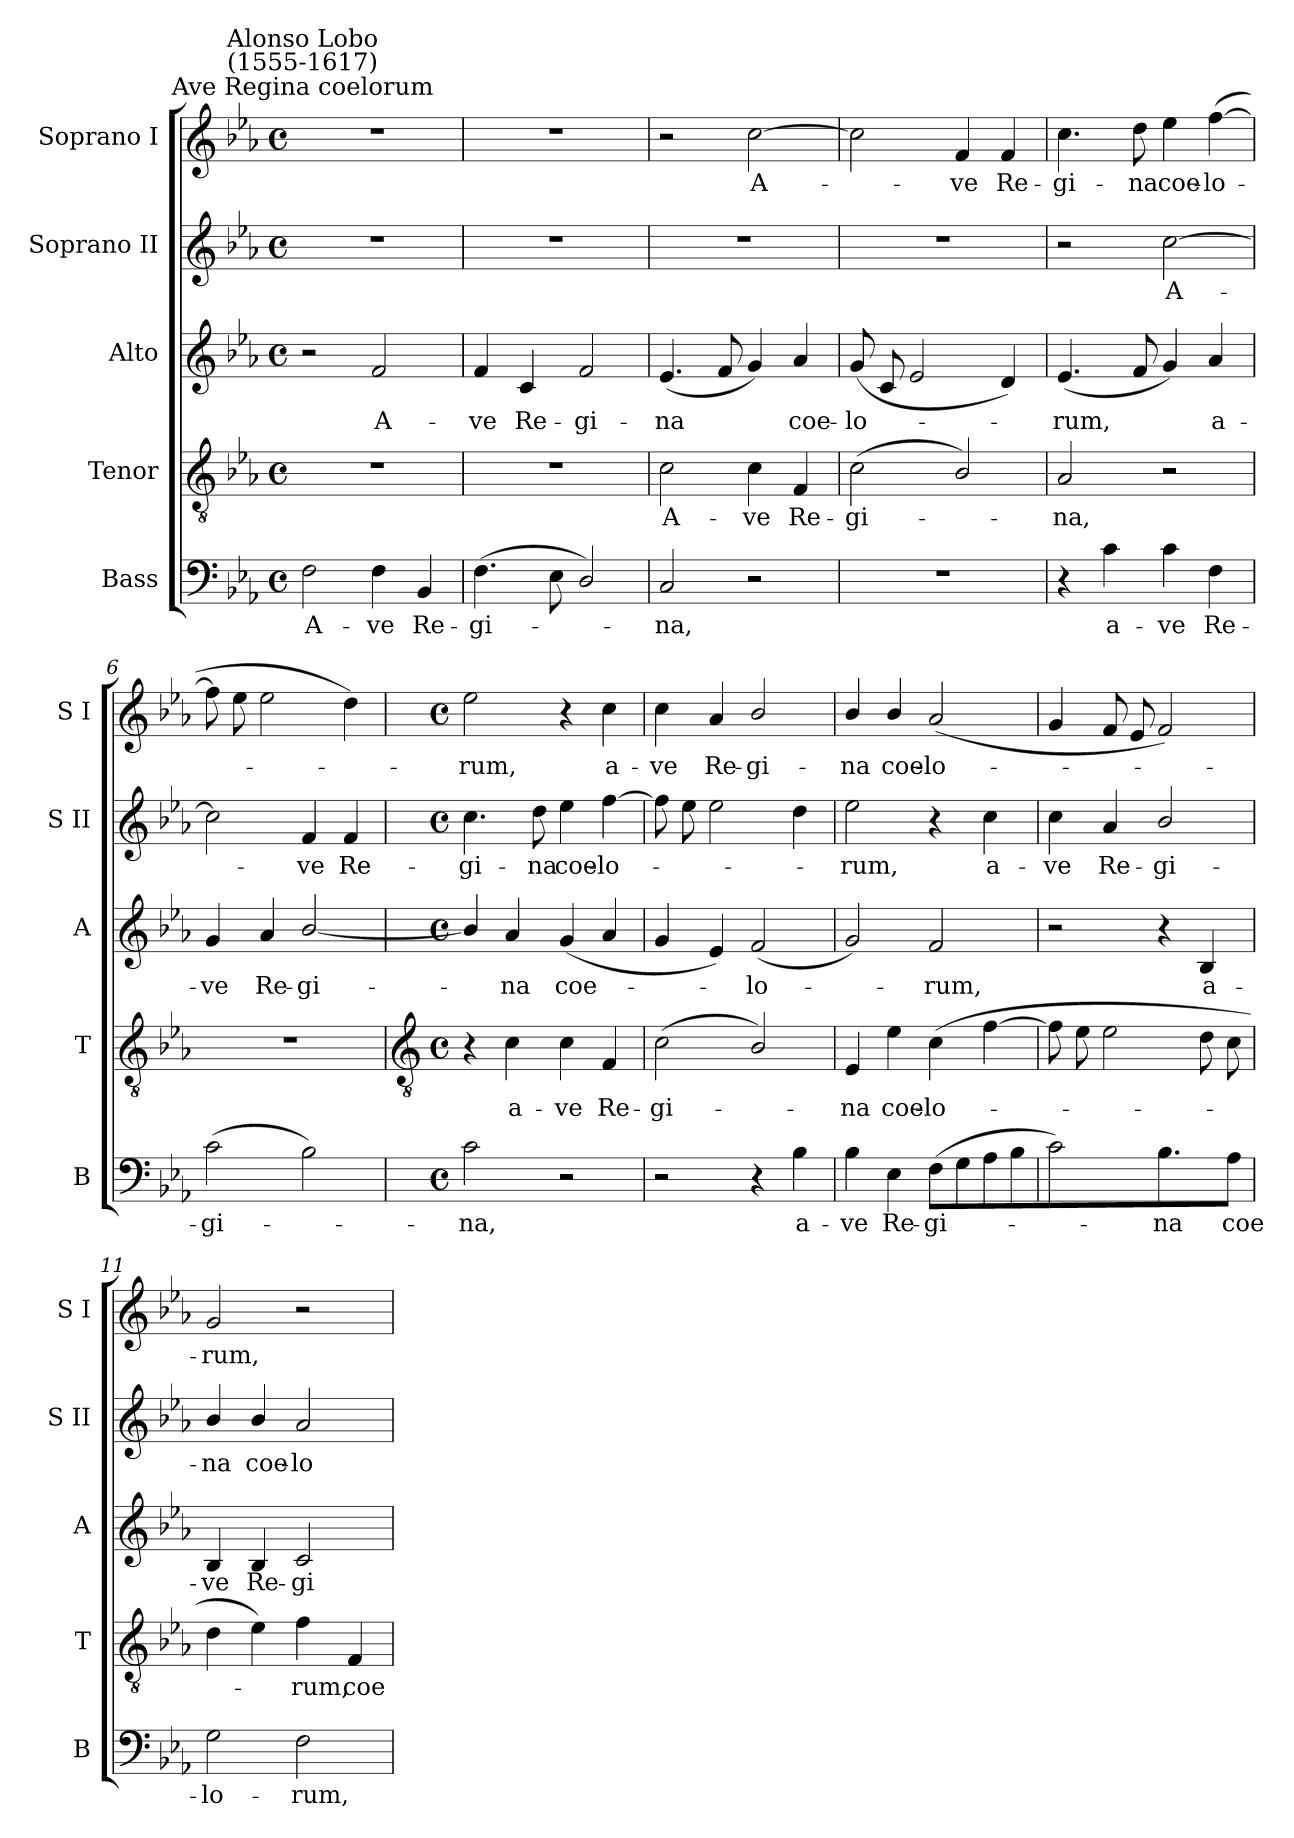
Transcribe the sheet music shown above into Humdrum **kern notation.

**kern	**text	**kern	**text	**kern	**text	**kern	**text	**kern	**text
*part5	*part5	*part4	*part4	*part3	*part3	*part2	*part2	*part1	*part1
*staff5	*staff5	*staff4	*staff4	*staff3	*staff3	*staff2	*staff2	*staff1	*staff1
*I"Bass	*	*I"Tenor	*	*I"Alto	*	*I"Soprano II	*	*I"Soprano I	*
*I'B	*	*I'T	*	*I'A	*	*I'S II	*	*I'S I	*
*clefF4	*	*clefGv2	*	*clefG2	*	*clefG2	*	*clefG2	*
*k[b-e-a-]	*	*k[b-e-a-]	*	*k[b-e-a-]	*	*k[b-e-a-]	*	*k[b-e-a-]	*
*E-:	*	*E-:	*	*E-:	*	*E-:	*	*E-:	*
*M4/4	*	*M4/4	*	*M4/4	*	*M4/4	*	*M4/4	*
*met(c)	*	*met(c)	*	*met(c)	*	*met(c)	*	*met(c)	*
=1	=1	=1	=1	=1	=1	=1	=1	=1	=1
!	!	!	!	!	!	!	!	!LO:TX:a:cj:t=Ave Regina coelorum	!
!	!	!	!	!	!	!	!	!LO:TX:a:cj:t=Alonso Lobo\n(1555-1617)	!
!	!LO:LY:b	!	!	!	!	!	!	!	!
2F	A-	1r	.	2r	.	1r	.	1r	.
!	!LO:LY:b	!	!	!	!LO:LY:b	!	!	!	!
4F	-ve	.	.	2f	A-	.	.	.	.
!	!LO:LY:b	!	!	!	!	!	!	!	!
4BB-	Re-	.	.	.	.	.	.	.	.
=2	=2	=2	=2	=2	=2	=2	=2	=2	=2
!	!LO:LY:b	!	!	!	!LO:LY:b	!	!	!	!
(>4.F	-gi-	1r	.	4f	-ve	1r	.	1r	.
!	!	!	!	!	!LO:LY:b	!	!	!	!
.	.	.	.	4c	Re-	.	.	.	.
8E-L	.	.	.	.	.	.	.	.	.
!	!	!	!	!	!LO:LY:b	!	!	!	!
2D/)	.	.	.	2f	-gi-	.	.	.	.
=3	=3	=3	=3	=3	=3	=3	=3	=3	=3
!	!LO:LY:b	!	!LO:LY:b	!	!LO:LY:b	!	!	!	!
2C	na,	2c	A-	(<4.e-	-na	1r	.	2r	.
.	.	.	.	8fL	.	.	.	.	.
!	!	!	!LO:LY:b	!	!	!	!	!	!LO:LY:b
2r	.	4c	-ve	4g)	.	.	.	[2cc	A-
!	!	!	!LO:LY:b	!	!LO:LY:b	!	!	!	!
.	.	4F	Re-	4a-	coe-	.	.	.	.
=4	=4	=4	=4	=4	=4	=4	=4	=4	=4
!	!	!	!LO:LY:b	!	!LO:LY:b	!	!	!	!
1r	.	(<2c	-gi-	(<8g	-lo-	1r	.	2cc]	.
.	.	.	.	8c	.	.	.	.	.
.	.	.	.	2e-	.	.	.	.	.
!	!	!	!	!	!	!	!	!	!LO:LY:b
.	.	2B-/)	.	.	.	.	.	4f	ve
!	!	!	!	!	!	!	!	!	!LO:LY:b
.	.	.	.	4d)	.	.	.	4f	Re-
=5	=5	=5	=5	=5	=5	=5	=5	=5	=5
!	!	!	!LO:LY:b	!	!LO:LY:b	!	!	!	!LO:LY:b
4r	.	2A-	na,	(<4.e-	rum,	2r	.	4.cc	-gi-
!	!LO:LY:b	!	!	!	!	!	!	!	!
4c	a-	.	.	.	.	.	.	.	.
!	!	!	!	!	!	!	!	!	!LO:LY:b
.	.	.	.	8f	.	.	.	8dd	-na
!	!LO:LY:b	!	!	!	!	!	!LO:LY:b	!	!LO:LY:b
4c	-ve	2r	.	4g)	.	[2cc	A-	4ee-	coe-
!	!LO:LY:b	!	!	!	!LO:LY:b	!	!	!	!LO:LY:b
4F	Re-	.	.	4a-	a-	.	.	(>[4ff	-lo-
=6	=6	=6	=6	=6	=6	=6	=6	=6	=6
!	!LO:LY:b	!	!	!	!LO:LY:b	!	!	!	!
(>2c	-gi-	1r	.	4g	-ve	2cc]	.	8ffL]	.
.	.	.	.	.	.	.	.	8ee-	.
!	!	!	!	!	!LO:LY:b	!	!	!	!
.	.	.	.	4a-	Re-	.	.	2ee-	.
!	!	!	!	!	!LO:LY:b	!	!LO:LY:b	!	!
2B-)	.	.	.	[2b-/	-gi-	4f	ve	.	.
!	!	!	!	!	!	!	!LO:LY:b	!	!
.	.	.	.	.	.	4f	Re-	4dd)	.
!!LO:LB:g=z
=7	=7	=7	=7	=7	=7	=7	=7	=7	=7
*	*	*clefGv2	*	*	*	*	*	*	*
*M4/4	*	*M4/4	*	*M4/4	*	*M4/4	*	*M4/4	*
*met(c)	*	*met(c)	*	*met(c)	*	*met(c)	*	*met(c)	*
!	!LO:LY:b	!	!	!	!	!	!LO:LY:b	!	!LO:LY:b
2c	na,	4r	.	4b-/]	.	4.cc	-gi-	2ee-	rum,
!	!	!	!LO:LY:b	!	!LO:LY:b	!	!	!	!
.	.	4c	a-	4a-	na	.	.	.	.
!	!	!	!	!	!	!	!LO:LY:b	!	!
.	.	.	.	.	.	8dd	-na	.	.
!	!	!	!LO:LY:b	!	!LO:LY:b	!	!LO:LY:b	!	!
2r	.	4c	-ve	(<4g	coe-	4ee-	coe-	4r	.
!	!	!	!LO:LY:b	!	!	!	!LO:LY:b	!	!LO:LY:b
.	.	4F	Re-	4a-	.	[4ff	-lo-	4cc	a-
=8	=8	=8	=8	=8	=8	=8	=8	=8	=8
!	!	!	!LO:LY:b	!	!	!	!	!	!LO:LY:b
2r	.	(<2c	-gi-	4g	.	8ffL]	.	4cc	-ve
.	.	.	.	.	.	8ee-	.	.	.
!	!	!	!	!	!	!	!	!	!LO:LY:b
.	.	.	.	4e-)	.	2ee-	.	4a-	Re-
!	!	!	!	!	!LO:LY:b	!	!	!	!LO:LY:b
4r	.	2B-/)	.	(<2f	lo-	.	.	2b-/	-gi-
!	!LO:LY:b	!	!	!	!	!	!	!	!
4B-	a-	.	.	.	.	4dd	.	.	.
=9	=9	=9	=9	=9	=9	=9	=9	=9	=9
!	!LO:LY:b	!	!LO:LY:b	!	!	!	!LO:LY:b	!	!LO:LY:b
4B-	-ve	4E-	na	2g)	.	2ee-	rum,	4b-/	-na
!	!LO:LY:b	!	!LO:LY:b	!	!	!	!	!	!LO:LY:b
4E-	Re-	4e-	coe-	.	.	.	.	4b-/	coe-
!	!LO:LY:b	!	!LO:LY:b	!	!LO:LY:b	!	!	!	!LO:LY:b
(>8FL	-gi-	(>4c	-lo-	2f	rum,	4r	.	(<2a-	-lo-
8G	.	.	.	.	.	.	.	.	.
!	!	!	!	!	!	!	!LO:LY:b	!	!
8A-	.	[4f	.	.	.	4cc	a-	.	.
8B-	.	.	.	.	.	.	.	.	.
=10	=10	=10	=10	=10	=10	=10	=10	=10	=10
!	!	!	!	!	!	!	!LO:LY:b	!	!
2c)	.	8fL]	.	2r	.	4cc	-ve	4g	.
.	.	8e-	.	.	.	.	.	.	.
!	!	!	!	!	!	!	!LO:LY:b	!	!
.	.	2e-	.	.	.	4a-	Re-	8fL	.
.	.	.	.	.	.	.	.	8e-	.
!	!LO:LY:b	!	!	!	!	!	!LO:LY:b	!	!
4.B-	na	.	.	4r	.	2b-/	-gi-	2f)	.
!	!	!	!	!	!LO:LY:b	!	!	!	!
.	.	8d	.	4B-	a-	.	.	.	.
!	!LO:LY:b	!	!	!	!	!	!	!	!
8A-J	coe-	8c	.	.	.	.	.	.	.
=11	=11	=11	=11	=11	=11	=11	=11	=11	=11
!	!LO:LY:b	!	!	!	!LO:LY:b	!	!LO:LY:b	!	!LO:LY:b
2G	-lo-	4d	.	4B-	-ve	4b-/	-na	2g	rum,
!	!	!	!	!	!LO:LY:b	!	!LO:LY:b	!	!
.	.	4e-)	.	4B-	Re-	4b-/	coe-	.	.
!	!LO:LY:b	!	!LO:LY:b	!	!LO:LY:b	!	!LO:LY:b	!	!
2F	-rum,	4f	rum,	2c	-gi-	2a-	-lo-	2r	.
!	!	!	!LO:LY:b	!	!	!	!	!	!
.	.	4F	coe-	.	.	.	.	.	.
=	=	=	=	=	=	=	=	=	=
*-	*-	*-	*-	*-	*-	*-	*-	*-	*-
